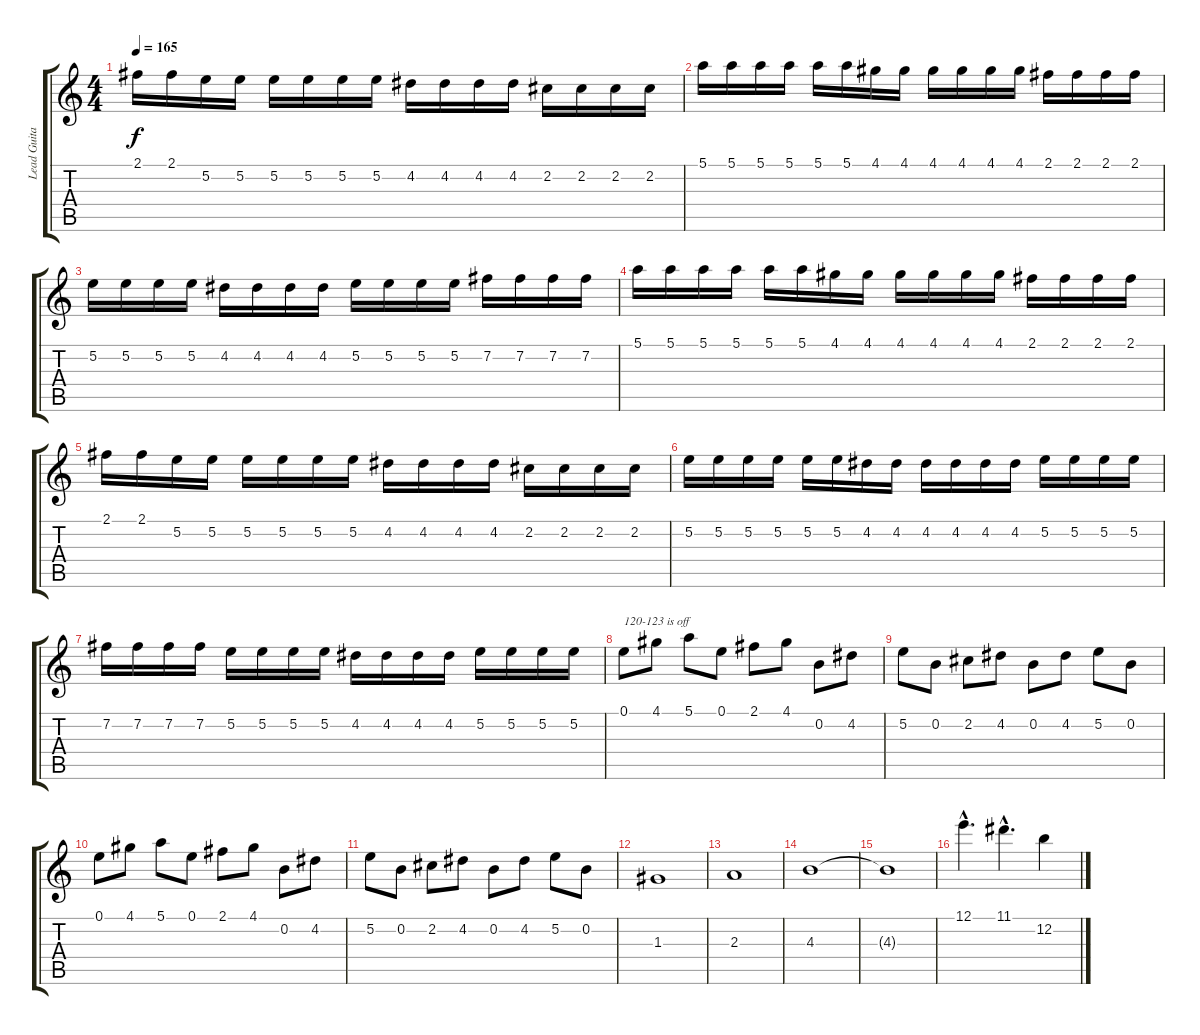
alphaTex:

\track ("Lead Guitar" "Lead Guita") {instrument distortionguitar}
\staff {score tabs}
\tuning (E4 B3 G3 D3 A2 E2) {hide}
\ts (4 4)
\tempo 165
\clef g2
\ks c
2.1.16{dy f} 2.1.16 5.2.16 5.2.16 5.2.16 5.2.16 5.2.16 5.2.16 4.2.16 4.2.16 4.2.16 4.2.16 2.2.16 2.2.16 2.2.16 2.2.16 |
5.1.16 5.1.16 5.1.16 5.1.16 5.1.16 5.1.16 4.1.16 4.1.16 4.1.16 4.1.16 4.1.16 4.1.16 2.1.16 2.1.16 2.1.16 2.1.16 |
5.2.16 5.2.16 5.2.16 5.2.16 4.2.16 4.2.16 4.2.16 4.2.16 5.2.16 5.2.16 5.2.16 5.2.16 7.2.16 7.2.16 7.2.16 7.2.16 |
5.1.16 5.1.16 5.1.16 5.1.16 5.1.16 5.1.16 4.1.16 4.1.16 4.1.16 4.1.16 4.1.16 4.1.16 2.1.16 2.1.16 2.1.16 2.1.16 |
2.1.16 2.1.16 5.2.16 5.2.16 5.2.16 5.2.16 5.2.16 5.2.16 4.2.16 4.2.16 4.2.16 4.2.16 2.2.16 2.2.16 2.2.16 2.2.16 |
5.2.16 5.2.16 5.2.16 5.2.16 5.2.16 5.2.16 4.2.16 4.2.16 4.2.16 4.2.16 4.2.16 4.2.16 5.2.16 5.2.16 5.2.16 5.2.16 |
7.2.16 7.2.16 7.2.16 7.2.16 5.2.16 5.2.16 5.2.16 5.2.16 4.2.16 4.2.16 4.2.16 4.2.16 5.2.16 5.2.16 5.2.16 5.2.16 |
0.1.8{txt "120-123 is off" volume 9} 4.1.8 5.1.8 0.1.8 2.1.8 4.1.8 0.2.8 4.2.8 |
5.2.8 0.2.8 2.2.8 4.2.8 0.2.8 4.2.8 5.2.8 0.2.8 |
0.1.8 4.1.8 5.1.8 0.1.8 2.1.8 4.1.8 0.2.8 4.2.8 |
5.2.8 0.2.8 2.2.8 4.2.8 0.2.8 4.2.8 5.2.8 0.2.8 |
1.3.1{volume 12} |
2.3.1 |
4.3.1 |
4.3{t}.1 |
12.1{hac}.4{d} 11.1{hac}.4{d} 12.2.4
